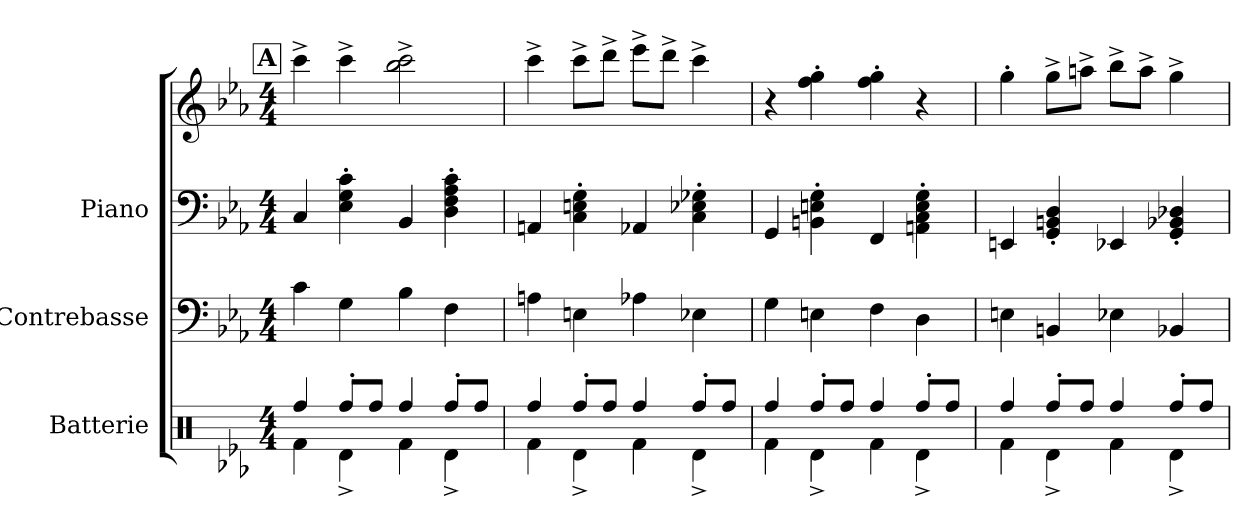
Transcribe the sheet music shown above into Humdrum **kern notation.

**kern	**kern	**kern	**kern
*part3	*part2	*part1	*part1
*staff4	*staff3	*staff2	*staff1
*I"Batterie	*I"Contrebasse	*I"Piano	*
*I'Bat.	*I'Cb.	*I'Pia.	*
*clefX	*clefF4	*clefF4	*clefG2
*	*ITrd7c12	*	*
*k[b-e-a-]	*k[b-e-a-]	*k[b-e-a-]	*k[b-e-a-]
*M4/4	*M4/4	*M4/4	*M4/4
!!LO:REH:place=s1:a:fs=14:t=A
=60	=60	=60	=60
*^	*	*	*
4Rff/	4Rf\	4C\	4C/	4ccc^\
8Rff'/L	4Rd^\	4GG\	4E-\' 4G\' 4c\'	4ccc^\
8Rff/J	.	.	.	.
4Rff/	4Rf\	4BB-\	4BB-/	2bb-\^ 2ccc\^
8Rff'/L	4Rd^\	4FF\	4D\' 4F\' 4A-\' 4c\'	.
8Rff/J	.	.	.	.
=61	=61	=61	=61	=61
4Rff/	4Rf\	4AAn\	4AAn/	4ccc^\
8Rff'/L	4Rd^\	4EEn\	4C\' 4En\' 4G\'	8ccc^\L
8Rff/J	.	.	.	8ddd^\J
4Rff/	4Rf\	4AA-X\	4AA-X/	8eee-^\L
.	.	.	.	8ddd^\J
8Rff'/L	4Rd^\	4EE-X\	4C\' 4E-X\' 4G-X\'	4ccc^\
8Rff/J	.	.	.	.
!!LO:LB:g=z
=62	=62	=62	=62	=62
4Rff/	4Rf\	4GG\	4GG/	4r
8Rff'/L	4Rd^\	4EEn\	4BBn\' 4En\' 4G\'	4ff\' 4gg\'
8Rff/J	.	.	.	.
4Rff/	4Rf\	4FF\	4FF/	4ff\' 4gg\'
8Rff'/L	4Rd^\	4DD\	4AAn\' 4C\' 4E\' 4G\'	4r
8Rff/J	.	.	.	.
=63	=63	=63	=63	=63
4Rff/	4Rf\	4EEn\	4EEn/	4gg'\
8Rff'/L	4Rd^\	4BBBn/	4GG/' 4BBn/' 4D/'	8gg^\L
8Rff/J	.	.	.	8aan^\J
4Rff/	4Rf\	4EE-X\	4EE-X/	8bb-^\L
.	.	.	.	8aa^\J
8Rff'/L	4Rd^\	4BBB-X/	4GG/' 4BB-X/' 4D-X/'	4gg^\
8Rff/J	.	.	.	.
*v	*v	*	*	*
=	=	=	=
*-	*-	*-	*-
